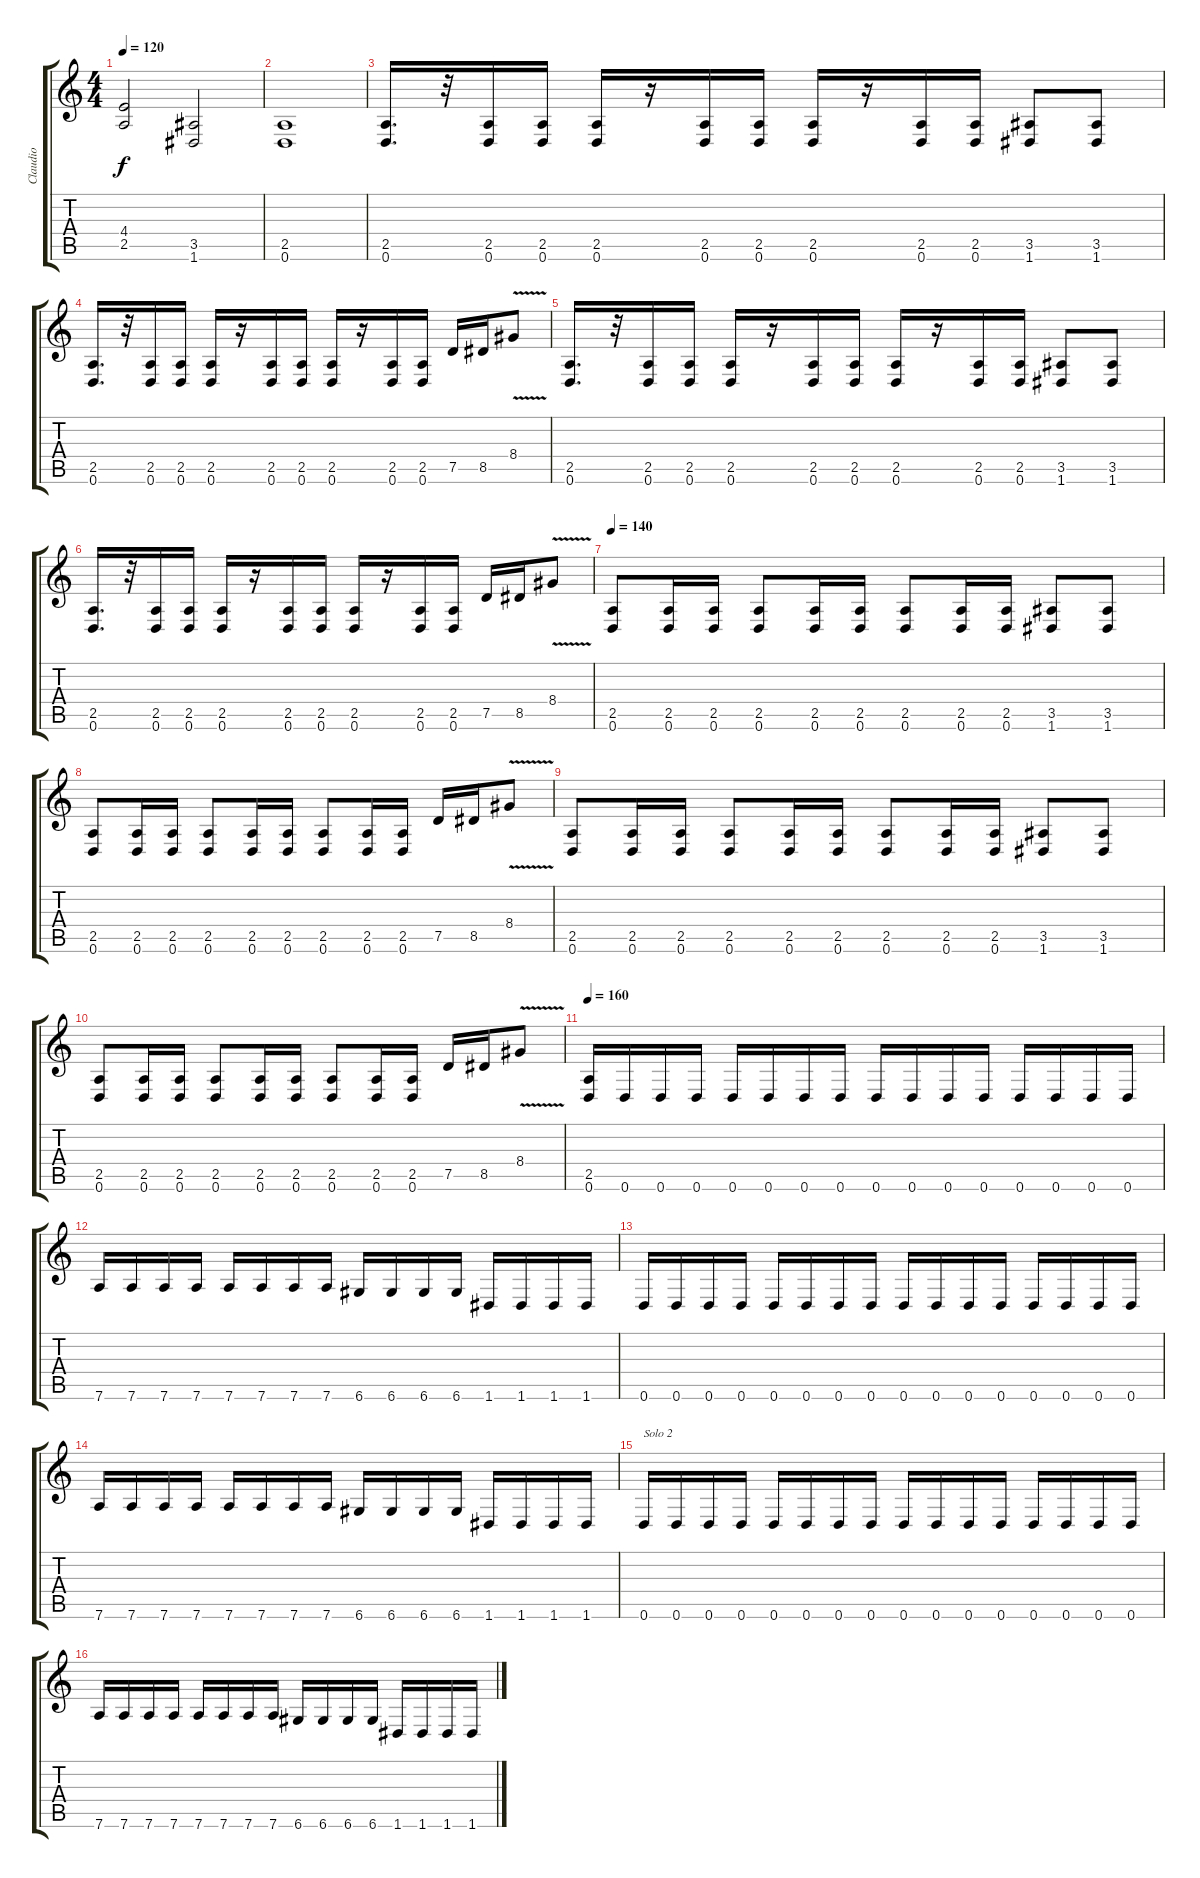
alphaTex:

\track ("Claudio" "Claudio") {instrument distortionguitar}
\staff {score tabs}
\tuning (D4 A3 F3 C3 G2 D2) {hide}
\ts (4 4)
\tempo 120
\clef g2
\ks c
(4.4 2.5).2{dy f} (3.5 1.6).2 |
(2.5 0.6).1 |
(2.5 0.6).16{d} r.32 (2.5 0.6).16 (2.5 0.6).16 (2.5 0.6).16 r.16 (2.5 0.6).16 (2.5 0.6).16 (2.5 0.6).16 r.16 (2.5 0.6).16 (2.5 0.6).16 (3.5 1.6).8 (3.5 1.6).8 |
(2.5 0.6).16{d} r.32 (2.5 0.6).16 (2.5 0.6).16 (2.5 0.6).16 r.16 (2.5 0.6).16 (2.5 0.6).16 (2.5 0.6).16 r.16 (2.5 0.6).16 (2.5 0.6).16 7.5.16 8.5.16 8.4{v}.8 |
(2.5 0.6).16{d} r.32 (2.5 0.6).16 (2.5 0.6).16 (2.5 0.6).16 r.16 (2.5 0.6).16 (2.5 0.6).16 (2.5 0.6).16 r.16 (2.5 0.6).16 (2.5 0.6).16 (3.5 1.6).8 (3.5 1.6).8 |
(2.5 0.6).16{d} r.32 (2.5 0.6).16 (2.5 0.6).16 (2.5 0.6).16 r.16 (2.5 0.6).16 (2.5 0.6).16 (2.5 0.6).16 r.16 (2.5 0.6).16 (2.5 0.6).16 7.5.16 8.5.16 8.4{v}.8 |
\tempo 140
(2.5 0.6).8 (2.5 0.6).16 (2.5 0.6).16 (2.5 0.6).8 (2.5 0.6).16 (2.5 0.6).16 (2.5 0.6).8 (2.5 0.6).16 (2.5 0.6).16 (3.5 1.6).8 (3.5 1.6).8 |
(2.5 0.6).8 (2.5 0.6).16 (2.5 0.6).16 (2.5 0.6).8 (2.5 0.6).16 (2.5 0.6).16 (2.5 0.6).8 (2.5 0.6).16 (2.5 0.6).16 7.5.16 8.5.16 8.4{v}.8 |
(2.5 0.6).8 (2.5 0.6).16 (2.5 0.6).16 (2.5 0.6).8 (2.5 0.6).16 (2.5 0.6).16 (2.5 0.6).8 (2.5 0.6).16 (2.5 0.6).16 (3.5 1.6).8 (3.5 1.6).8 |
(2.5 0.6).8 (2.5 0.6).16 (2.5 0.6).16 (2.5 0.6).8 (2.5 0.6).16 (2.5 0.6).16 (2.5 0.6).8 (2.5 0.6).16 (2.5 0.6).16 7.5.16 8.5.16 8.4{v}.8 |
\tempo 160
(2.5 0.6).16 0.6.16 0.6.16 0.6.16 0.6.16 0.6.16 0.6.16 0.6.16 0.6.16 0.6.16 0.6.16 0.6.16 0.6.16 0.6.16 0.6.16 0.6.16 |
7.6.16 7.6.16 7.6.16 7.6.16 7.6.16 7.6.16 7.6.16 7.6.16 6.6.16 6.6.16 6.6.16 6.6.16 1.6.16 1.6.16 1.6.16 1.6.16 |
0.6.16 0.6.16 0.6.16 0.6.16 0.6.16 0.6.16 0.6.16 0.6.16 0.6.16 0.6.16 0.6.16 0.6.16 0.6.16 0.6.16 0.6.16 0.6.16 |
7.6.16 7.6.16 7.6.16 7.6.16 7.6.16 7.6.16 7.6.16 7.6.16 6.6.16 6.6.16 6.6.16 6.6.16 1.6.16 1.6.16 1.6.16 1.6.16 |
0.6.16{txt "Solo 2"} 0.6.16 0.6.16 0.6.16 0.6.16 0.6.16 0.6.16 0.6.16 0.6.16 0.6.16 0.6.16 0.6.16 0.6.16 0.6.16 0.6.16 0.6.16 |
7.6.16 7.6.16 7.6.16 7.6.16 7.6.16 7.6.16 7.6.16 7.6.16 6.6.16 6.6.16 6.6.16 6.6.16 1.6.16 1.6.16 1.6.16 1.6.16
